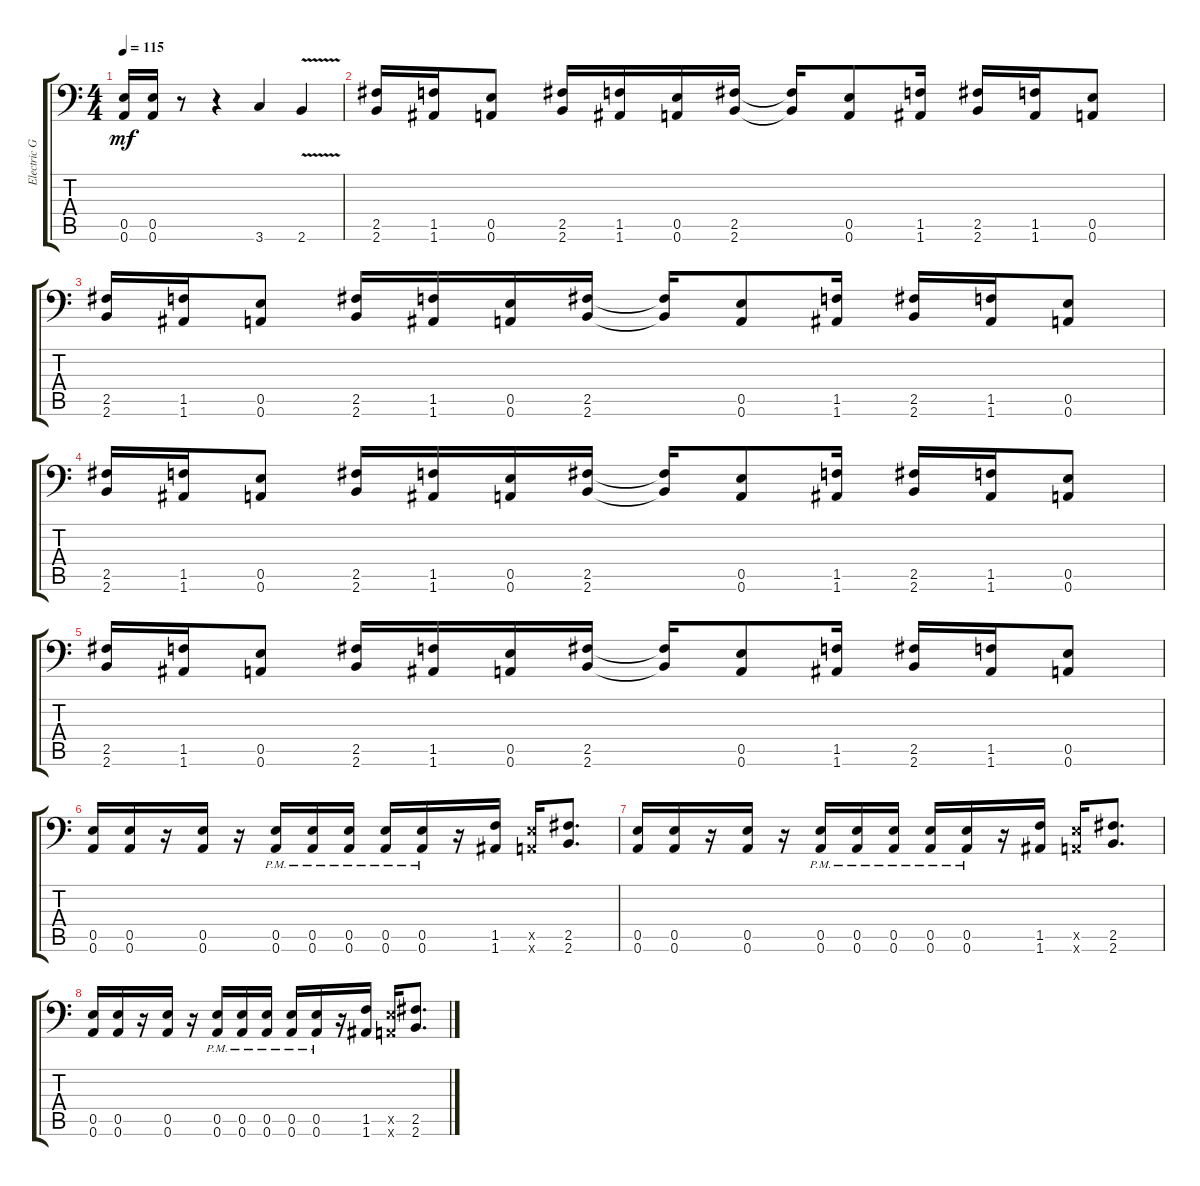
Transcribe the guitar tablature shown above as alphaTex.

\track ("Electric Guitar III <葵>" "Electric G") {instrument distortionguitar}
\staff {score tabs}
\tuning (B3 Gb3 D3 A2 E2 A1) {hide}
\ts (4 4)
\tempo 115
\clef f4
\ks c
(0.5 0.6).16{dy mf} (0.5 0.6).16 r.8 r.4 3.6.4 2.6{v}.4 |
\section ("" "")
(2.5 2.6).16 (1.5 1.6).16 (0.5 0.6).8 (2.5 2.6).16 (1.5 1.6).16 (0.5 0.6).16 (2.5 2.6).16 (2.5{t} 2.6{t}).16 (0.5 0.6).8 (1.5 1.6).16 (2.5 2.6).16 (1.5 1.6).16 (0.5 0.6).8 |
(2.5 2.6).16 (1.5 1.6).16 (0.5 0.6).8 (2.5 2.6).16 (1.5 1.6).16 (0.5 0.6).16 (2.5 2.6).16 (2.5{t} 2.6{t}).16 (0.5 0.6).8 (1.5 1.6).16 (2.5 2.6).16 (1.5 1.6).16 (0.5 0.6).8 |
(2.5 2.6).16 (1.5 1.6).16 (0.5 0.6).8 (2.5 2.6).16 (1.5 1.6).16 (0.5 0.6).16 (2.5 2.6).16 (2.5{t} 2.6{t}).16 (0.5 0.6).8 (1.5 1.6).16 (2.5 2.6).16 (1.5 1.6).16 (0.5 0.6).8 |
(2.5 2.6).16 (1.5 1.6).16 (0.5 0.6).8 (2.5 2.6).16 (1.5 1.6).16 (0.5 0.6).16 (2.5 2.6).16 (2.5{t} 2.6{t}).16 (0.5 0.6).8 (1.5 1.6).16 (2.5 2.6).16 (1.5 1.6).16 (0.5 0.6).8 |
\section ("" "")
(0.5 0.6).16 (0.5 0.6).16 r.16 (0.5 0.6).16 r.16 (0.5{pm} 0.6{pm}).16 (0.5{pm} 0.6{pm}).16 (0.5{pm} 0.6{pm}).16 (0.5{pm} 0.6{pm}).16 (0.5{pm} 0.6{pm}).16 r.16 (1.5 1.6).16 (0.5{x} 0.6{x}).16 (2.5 2.6).8{d} |
(0.5 0.6).16 (0.5 0.6).16 r.16 (0.5 0.6).16 r.16 (0.5{pm} 0.6{pm}).16 (0.5{pm} 0.6{pm}).16 (0.5{pm} 0.6{pm}).16 (0.5{pm} 0.6{pm}).16 (0.5{pm} 0.6{pm}).16 r.16 (1.5 1.6).16 (0.5{x} 0.6{x}).16 (2.5 2.6).8{d} |
(0.5 0.6).16 (0.5 0.6).16 r.16 (0.5 0.6).16 r.16 (0.5{pm} 0.6{pm}).16 (0.5{pm} 0.6{pm}).16 (0.5{pm} 0.6{pm}).16 (0.5{pm} 0.6{pm}).16 (0.5{pm} 0.6{pm}).16 r.16 (1.5 1.6).16 (0.5{x} 0.6{x}).16 (2.5 2.6).8{d}
